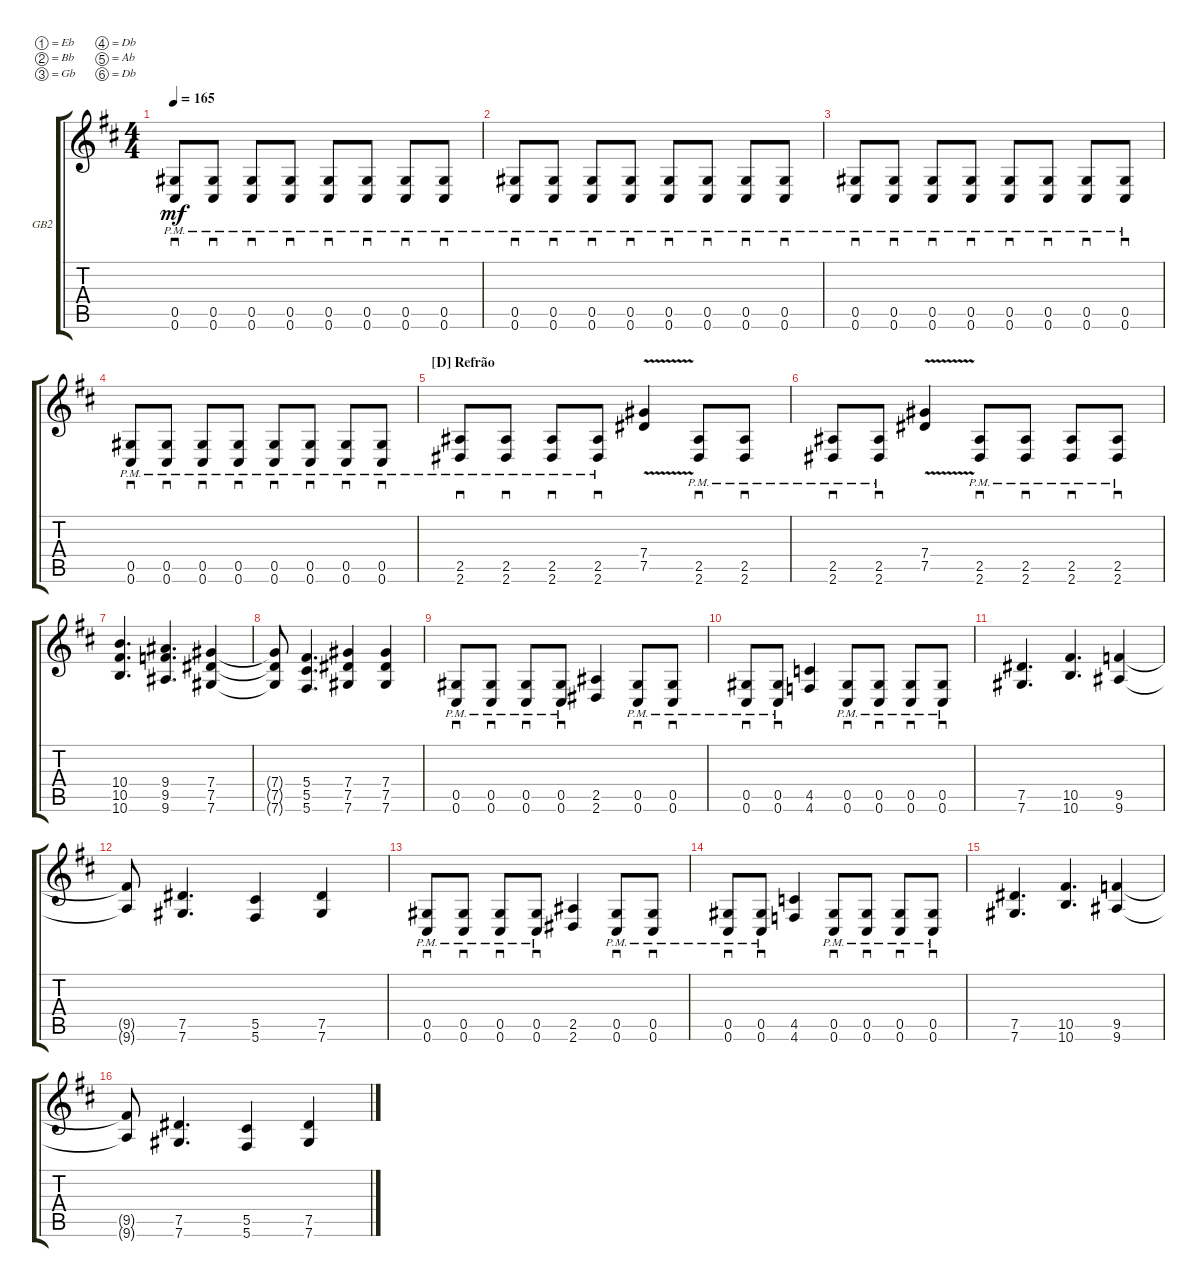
\defaultSystemsLayout 4
\bracketExtendMode groupsimilarinstruments
\firstSystemTrackNameOrientation horizontal
\otherSystemsTrackNameOrientation horizontal
\track ("Guitarra 1: Base" "GB2") {multiBarRest instrument distortionguitar}
\staff {score tabs}
\tuning (Eb4 Bb3 Gb3 Db3 Ab2 Db2)
\ts (4 4)
\tempo 165
\clef g2
\ks d
(0.6{pm} 0.5{pm}).8{sd dy mf} (0.6{pm} 0.5{pm}).8{sd} (0.6{pm} 0.5{pm}).8{sd} (0.6{pm} 0.5{pm}).8{sd} (0.6{pm} 0.5{pm}).8{sd} (0.6{pm} 0.5{pm}).8{sd} (0.6{pm} 0.5{pm}).8{sd} (0.6{pm} 0.5{pm}).8{sd} |
(0.6{pm} 0.5{pm}).8{sd} (0.6{pm} 0.5{pm}).8{sd} (0.6{pm} 0.5{pm}).8{sd} (0.6{pm} 0.5{pm}).8{sd} (0.6{pm} 0.5{pm}).8{sd} (0.6{pm} 0.5{pm}).8{sd} (0.6{pm} 0.5{pm}).8{sd} (0.6{pm} 0.5{pm}).8{sd} |
(0.6{pm} 0.5{pm}).8{sd} (0.6{pm} 0.5{pm}).8{sd} (0.6{pm} 0.5{pm}).8{sd} (0.6{pm} 0.5{pm}).8{sd} (0.6{pm} 0.5{pm}).8{sd} (0.6{pm} 0.5{pm}).8{sd} (0.6{pm} 0.5{pm}).8{sd} (0.6{pm} 0.5{pm}).8{sd} |
(0.6{pm} 0.5{pm}).8{sd} (0.6{pm} 0.5{pm}).8{sd} (0.6{pm} 0.5{pm}).8{sd} (0.6{pm} 0.5{pm}).8{sd} (0.6{pm} 0.5{pm}).8{sd} (0.6{pm} 0.5{pm}).8{sd} (0.6{pm} 0.5{pm}).8{sd} (0.6{pm} 0.5{pm}).8{sd} |
\section ("D" "Refrão")
(2.6{pm} 2.5{pm}).8{sd} (2.6{pm} 2.5{pm}).8{sd} (2.6{pm} 2.5{pm}).8{sd} (2.6{pm} 2.5{pm}).8{sd} (7.5{v} 7.4{v}).4 (2.6{pm} 2.5{pm}).8{sd} (2.6{pm} 2.5{pm}).8{sd} |
(2.6{pm} 2.5{pm}).8{sd} (2.6{pm} 2.5{pm}).8{sd} (7.5{v} 7.4{v}).4 (2.6{pm} 2.5{pm}).8{sd} (2.6{pm} 2.5{pm}).8{sd} (2.6{pm} 2.5{pm}).8{sd} (2.6{pm} 2.5{pm}).8{sd} |
(10.5 10.4 10.6).4{d} (9.4 9.5 9.6).4{d} (7.5 7.4 7.6).4 |
(7.4{t} 7.5{t} 7.6{t}).8 (5.4 5.5 5.6).4{d} (7.5 7.4 7.6).4 (7.4 7.5 7.6).4 |
(0.6{pm} 0.5{pm}).8{sd} (0.6{pm} 0.5{pm}).8{sd} (0.6{pm} 0.5{pm}).8{sd} (0.6{pm} 0.5{pm}).8{sd} (2.5 2.6).4 (0.6{pm} 0.5{pm}).8{sd} (0.6{pm} 0.5{pm}).8{sd} |
(0.6{pm} 0.5{pm}).8{sd} (0.6{pm} 0.5{pm}).8{sd} (4.5 4.6).4 (0.6{pm} 0.5{pm}).8{sd} (0.6{pm} 0.5{pm}).8{sd} (0.6{pm} 0.5{pm}).8{sd} (0.6{pm} 0.5{pm}).8{sd} |
(7.6 7.5).4{d} (10.5 10.6).4{d} (9.5 9.6).4 |
(9.5{t} 9.6{t}).8 (7.5 7.6).4{d} (5.5 5.6).4 (7.6 7.5).4 |
(0.6{pm} 0.5{pm}).8{sd} (0.6{pm} 0.5{pm}).8{sd} (0.6{pm} 0.5{pm}).8{sd} (0.6{pm} 0.5{pm}).8{sd} (2.5 2.6).4 (0.6{pm} 0.5{pm}).8{sd} (0.6{pm} 0.5{pm}).8{sd} |
(0.6{pm} 0.5{pm}).8{sd} (0.6{pm} 0.5{pm}).8{sd} (4.5 4.6).4 (0.6{pm} 0.5{pm}).8{sd} (0.6{pm} 0.5{pm}).8{sd} (0.6{pm} 0.5{pm}).8{sd} (0.6{pm} 0.5{pm}).8{sd} |
(7.6 7.5).4{d} (10.5 10.6).4{d} (9.5 9.6).4 |
(9.5{t} 9.6{t}).8 (7.5 7.6).4{d} (5.5 5.6).4 (7.6 7.5).4
